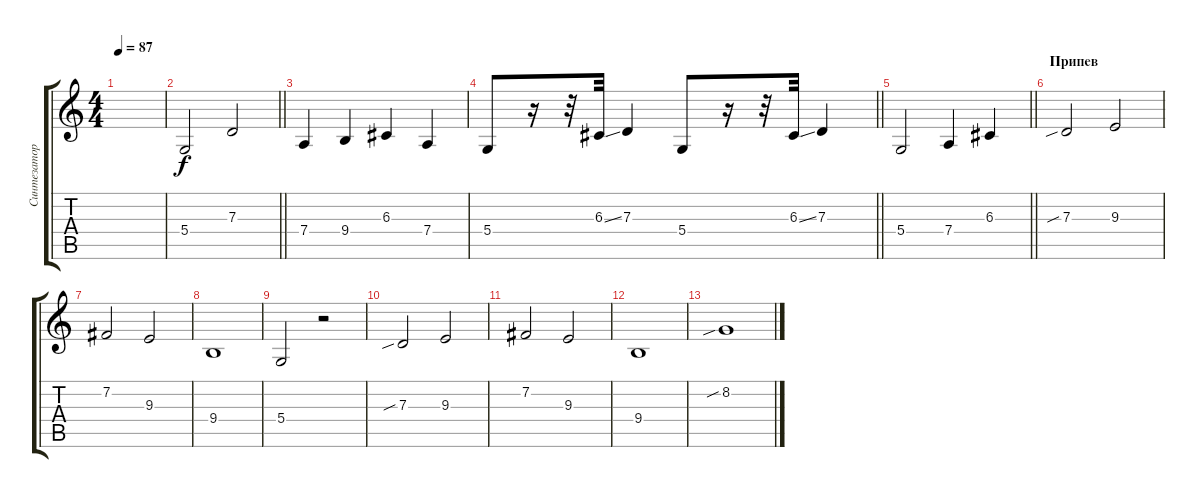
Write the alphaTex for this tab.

\track ("Синтезатор" "Синтезатор") {instrument lead1square}
\staff {score tabs}
\tuning (E4 B3 G3 D3 A2 E2) {hide}
\ts (4 4)
\tempo 87
\clef g2
\ks c
|
\barLineRight lightlight
5.4.2 7.3.2 |
7.4.4 9.4.4 6.3.4 7.4.4 |
\barLineRight lightlight
5.4.8 r.16 r.32 6.3{ss}.32 7.3.4 5.4.8 r.16 r.32 6.3{ss}.32 7.3.4 |
\barLineRight lightlight
5.4.2 7.4.4 6.3.4 |
\section ("" "Припев")
7.3{sib}.2 9.3.2 |
7.2.2 9.3.2 |
9.4.1 |
5.4.2 r.2 |
7.3{sib}.2 9.3.2 |
7.2.2 9.3.2 |
9.4.1 |
8.2{sib}.1
